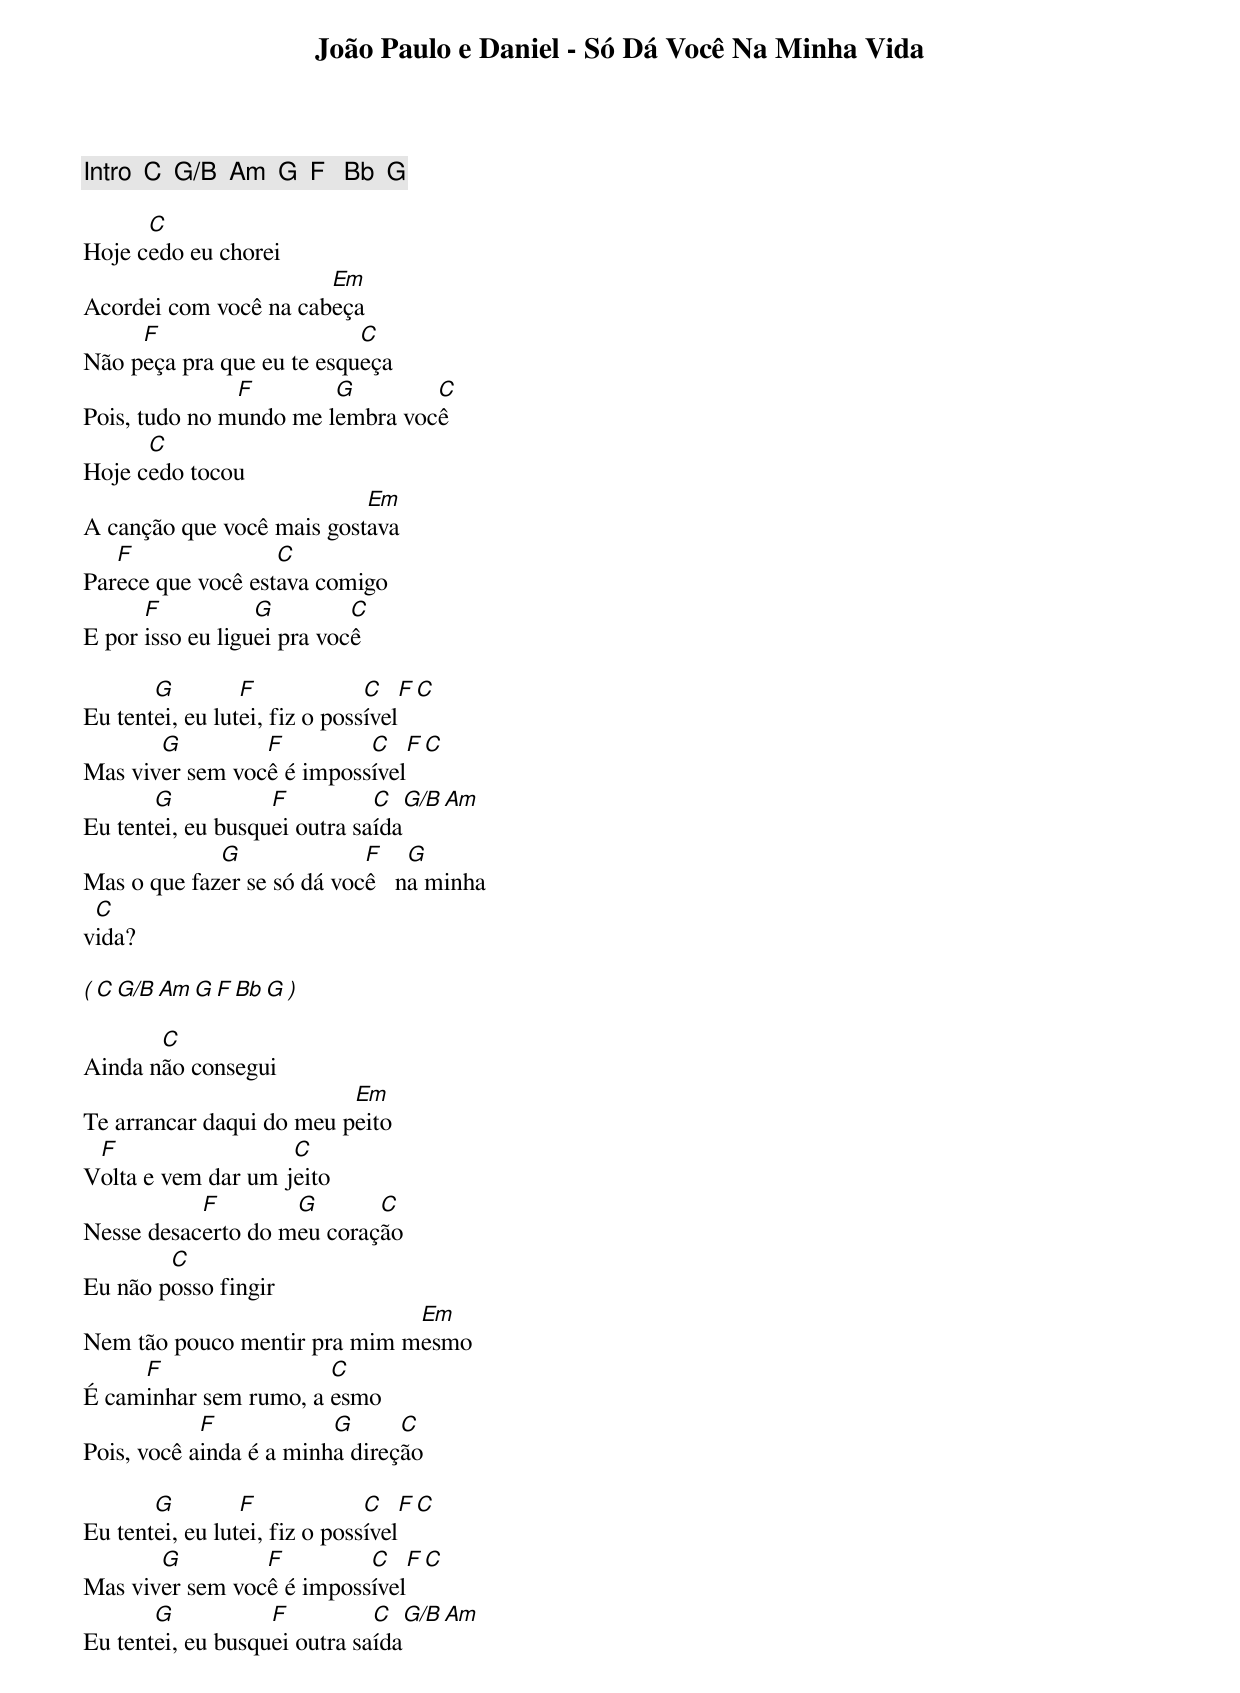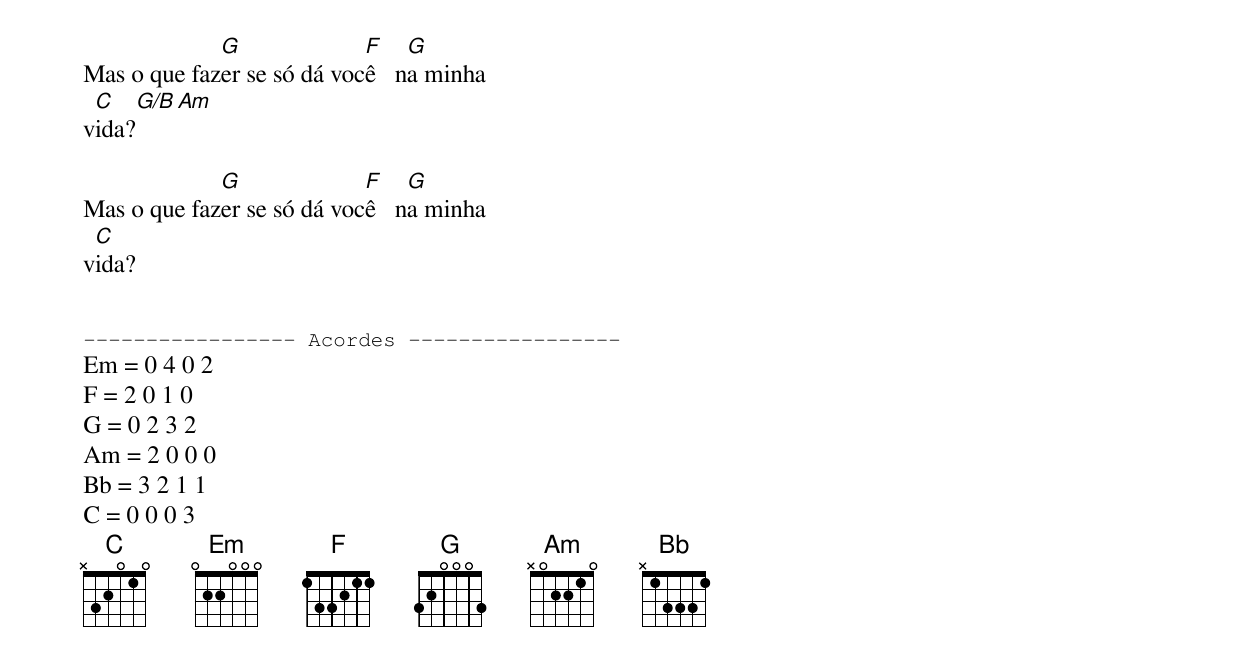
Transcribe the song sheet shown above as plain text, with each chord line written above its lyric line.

João Paulo e Daniel - Só Dá Você Na Minha Vida

[Intro]  C  G/B  Am  G  F   Bb  G

      C
Hoje cedo eu chorei
                       Em
Acordei com você na cabeça
     F                     C
Não peça pra que eu te esqueça
               F        G        C
Pois, tudo no mundo me lembra você
      C
Hoje cedo tocou
                           Em
A canção que você mais gostava
   F               C
Parece que você estava comigo
      F           G         C
E por isso eu liguei pra você

       G         F             C    F   C
Eu tentei, eu lutei, fiz o possível
       G         F         C    F   C
Mas viver sem você é impossível
       G           F          C   G/B  Am
Eu tentei, eu busquei outra saída
             G              F    G
Mas o que fazer se só dá você   na minha
 C
vida?

( C  G/B  Am  G  F   Bb  G )

       C
Ainda não consegui
                          Em
Te arrancar daqui do meu peito
 F                  C
Volta e vem dar um jeito
           F        G       C
Nesse desacerto do meu coração
        C
Eu não posso fingir
                              Em
Nem tão pouco mentir pra mim mesmo
     F                 C
É caminhar sem rumo, a esmo
            F            G      C
Pois, você ainda é a minha direção

       G         F             C    F   C
Eu tentei, eu lutei, fiz o possível
       G         F         C    F   C
Mas viver sem você é impossível
       G           F          C   G/B  Am
Eu tentei, eu busquei outra saída
             G              F    G
Mas o que fazer se só dá você   na minha
 C    G/B  Am
vida?

             G              F    G
Mas o que fazer se só dá você   na minha
 C
vida?


----------------- Acordes -----------------
Em = 0 4 0 2
F = 2 0 1 0
G = 0 2 3 2
Am = 2 0 0 0
Bb = 3 2 1 1
C = 0 0 0 3
